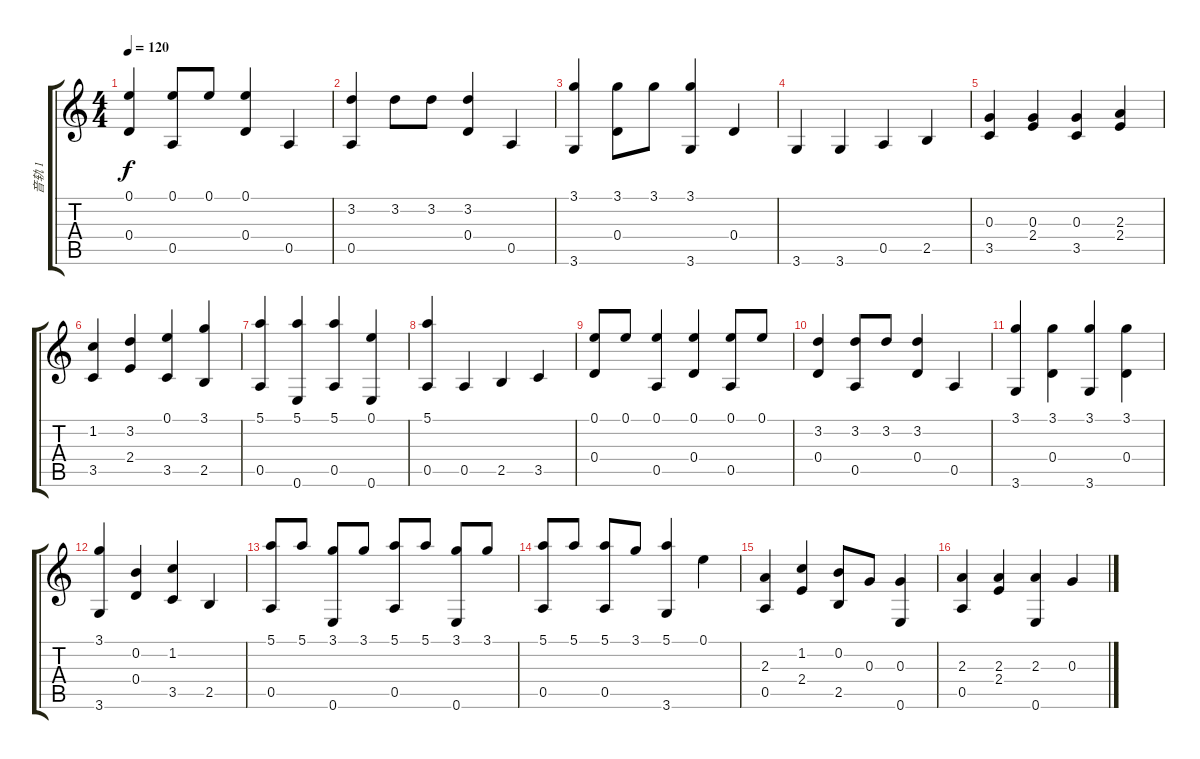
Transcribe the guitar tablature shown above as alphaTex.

\track ("音轨 1" "音轨 1") {instrument acousticguitarsteel}
\staff {score tabs}
\tuning (E4 B3 G3 D3 A2 E2) {hide}
\ts (4 4)
\tempo 120
\clef g2
\ks c
(0.1 0.4).4{dy f} (0.1 0.5).8 0.1.8 (0.1 0.4).4 0.5.4 |
(3.2 0.5).4 3.2.8 3.2.8 (3.2 0.4).4 0.5.4 |
(3.1 3.6).4 (3.1 0.4).8 3.1.8 (3.1 3.6).4 0.4.4 |
3.6.4 3.6.4 0.5.4 2.5.4 |
(0.3 3.5).4 (0.3 2.4).4 (0.3 3.5).4 (2.3 2.4).4 |
(1.2 3.5).4 (3.2 2.4).4 (0.1 3.5).4 (3.1 2.5).4 |
(5.1 0.5).4 (5.1 0.6).4 (5.1 0.5).4 (0.1 0.6).4 |
(5.1 0.5).4 0.5.4 2.5.4 3.5.4 |
(0.1 0.4).8 0.1.8 (0.1 0.5).4 (0.1 0.4).4 (0.1 0.5).8 0.1.8 |
(3.2 0.4).4 (3.2 0.5).8 3.2.8 (3.2 0.4).4 0.5.4 |
(3.1 3.6).4 (3.1 0.4).4 (3.1 3.6).4 (3.1 0.4).4 |
(3.1 3.6).4 (0.2 0.4).4 (1.2 3.5).4 2.5.4 |
(5.1 0.5).8 5.1.8 (3.1 0.6).8 3.1.8 (5.1 0.5).8 5.1.8 (3.1 0.6).8 3.1.8 |
(5.1 0.5).8 5.1.8 (5.1 0.5).8 3.1.8 (5.1 3.6).4 0.1.4 |
(2.3 0.5).4 (1.2 2.4).4 (0.2 2.5).8 0.3.8 (0.3 0.6).4 |
(2.3 0.5).4 (2.3 2.4).4 (2.3 0.6).4 0.3.4
